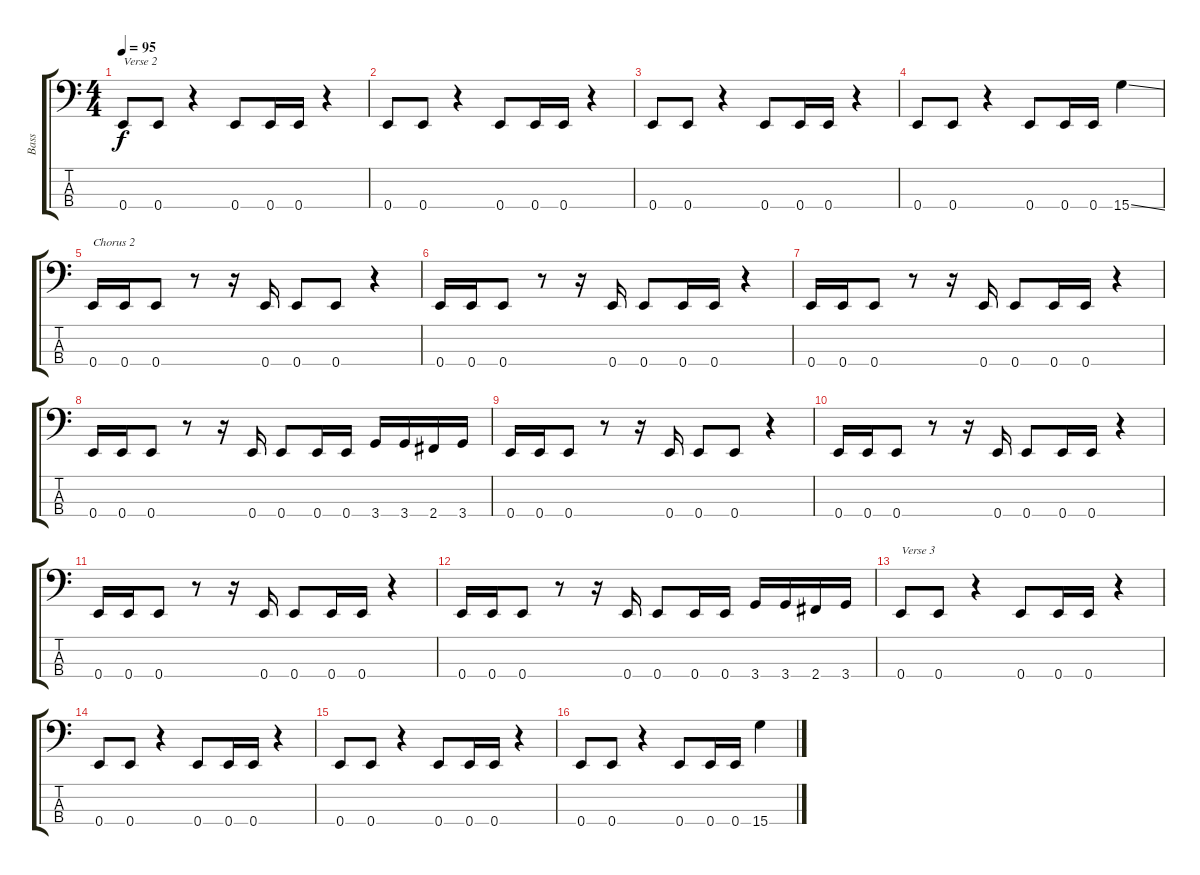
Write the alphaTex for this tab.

\track ("Bass" "Bass") {instrument electricbassfinger}
\staff {score tabs}
\tuning (G2 D2 A1 E1) {hide}
\ts (4 4)
\tempo 95
\clef f4
\ks c
0.4.8{txt "Verse 2" dy f} 0.4.8 r.4 0.4.8 0.4.16 0.4.16 r.4 |
0.4.8 0.4.8 r.4 0.4.8 0.4.16 0.4.16 r.4 |
0.4.8 0.4.8 r.4 0.4.8 0.4.16 0.4.16 r.4 |
0.4.8 0.4.8 r.4 0.4.8 0.4.16 0.4.16 15.4{ss}.4 |
0.4.16{txt "Chorus 2"} 0.4.16 0.4.8 r.8 r.16 0.4.16 0.4.8 0.4.8 r.4 |
0.4.16 0.4.16 0.4.8 r.8 r.16 0.4.16 0.4.8 0.4.16 0.4.16 r.4 |
0.4.16 0.4.16 0.4.8 r.8 r.16 0.4.16 0.4.8 0.4.16 0.4.16 r.4 |
0.4.16 0.4.16 0.4.8 r.8 r.16 0.4.16 0.4.8 0.4.16 0.4.16 3.4.16 3.4.16 2.4.16 3.4.16 |
0.4.16 0.4.16 0.4.8 r.8 r.16 0.4.16 0.4.8 0.4.8 r.4 |
0.4.16 0.4.16 0.4.8 r.8 r.16 0.4.16 0.4.8 0.4.16 0.4.16 r.4 |
0.4.16 0.4.16 0.4.8 r.8 r.16 0.4.16 0.4.8 0.4.16 0.4.16 r.4 |
0.4.16 0.4.16 0.4.8 r.8 r.16 0.4.16 0.4.8 0.4.16 0.4.16 3.4.16 3.4.16 2.4.16 3.4.16 |
0.4.8{txt "Verse 3"} 0.4.8 r.4 0.4.8 0.4.16 0.4.16 r.4 |
0.4.8 0.4.8 r.4 0.4.8 0.4.16 0.4.16 r.4 |
0.4.8 0.4.8 r.4 0.4.8 0.4.16 0.4.16 r.4 |
0.4.8 0.4.8 r.4 0.4.8 0.4.16 0.4.16 15.4{ss}.4
